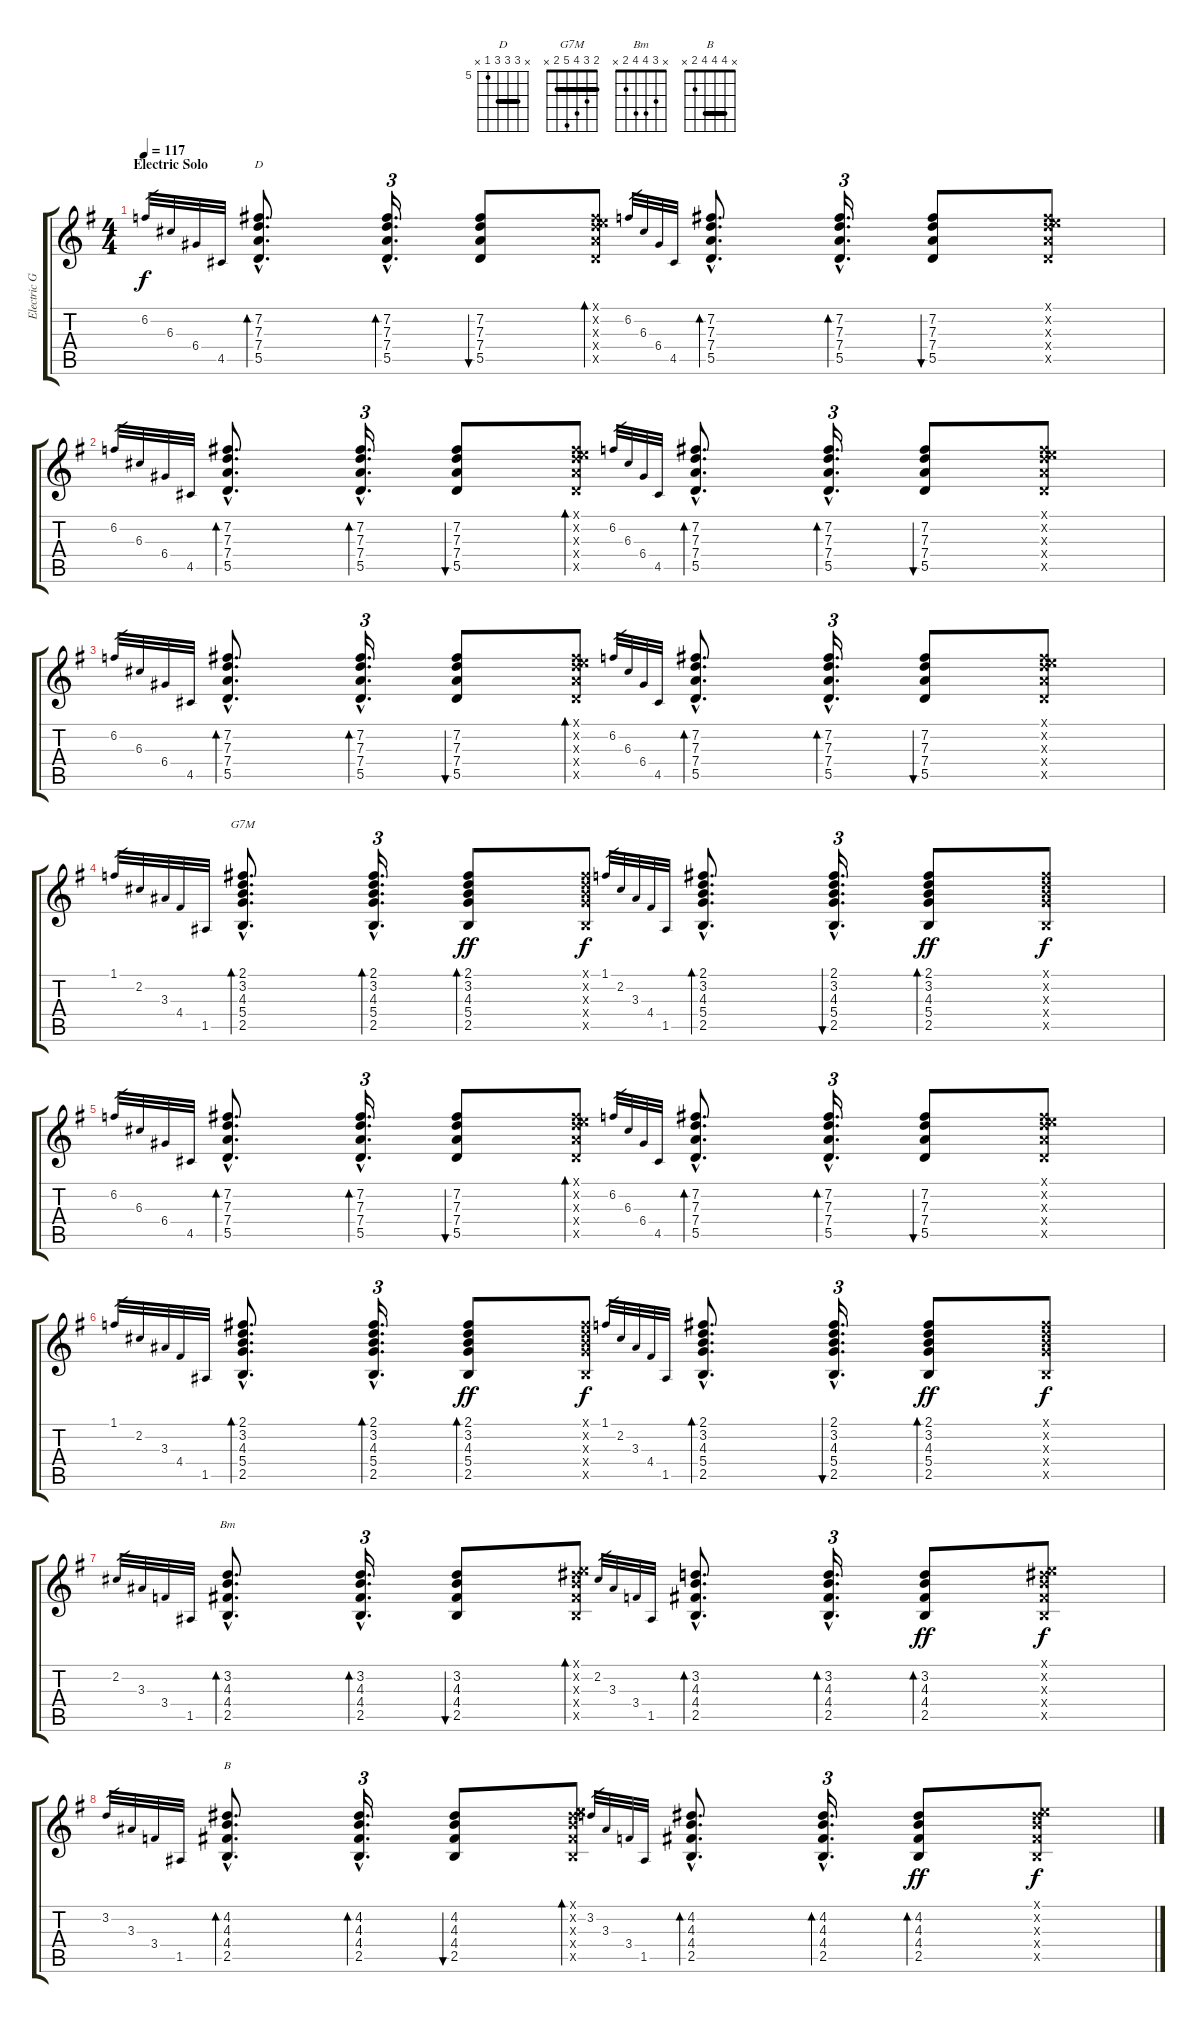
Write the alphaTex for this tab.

\track ("Electric Guitar" "Electric G") {instrument electricguitarjazz}
\staff {score tabs}
\tuning (E4 B3 G3 D3 A2 E2) {hide}
\chord ("D" x 7 7 7 5 x) {firstfret 5 barre 7}
\chord ("G7M" 2 3 4 5 2 x) {barre 2}
\chord ("Bm" x 3 4 4 2 x)
\chord ("B" x 4 4 4 2 x) {barre 4}
\ts (4 4)
\section ("" "Electric Solo")
\tempo 117
\clef g2
\ks g
6.2.32{gr dy f} 6.3.32{gr} 6.4.32{gr} 4.5.32{gr} (7.2{hac} 7.3{hac} 7.4{hac} 5.5{hac}).8{d bd 30 ch "D"} (7.2{hac} 7.3{hac} 7.4{hac} 5.5{hac}).16{d tu (3 2) bd 30} (7.2 7.3 7.4 5.5).8{bu 30} (0.1{x} 7.2{x} 7.3{x} 7.4{x} 5.5{x}).8{bd 30} 6.2.32{gr} 6.3.32{gr} 6.4.32{gr} 4.5.32{gr} (7.2{hac} 7.3{hac} 7.4{hac} 5.5{hac}).8{d bd 30} (7.2{hac} 7.3{hac} 7.4{hac} 5.5{hac}).16{d tu (3 2) bd 30} (7.2 7.3 7.4 5.5).8{bu 30} (0.1{x} 7.2{x} 7.3{x} 7.4{x} 5.5{x}).8 |
6.2.32{gr} 6.3.32{gr} 6.4.32{gr} 4.5.32{gr} (7.2{hac} 7.3{hac} 7.4{hac} 5.5{hac}).8{d bd 30} (7.2{hac} 7.3{hac} 7.4{hac} 5.5{hac}).16{d tu (3 2) bd 30} (7.2 7.3 7.4 5.5).8{bu 30} (0.1{x} 7.2{x} 7.3{x} 7.4{x} 5.5{x}).8{bd 30} 6.2.32{gr} 6.3.32{gr} 6.4.32{gr} 4.5.32{gr} (7.2{hac} 7.3{hac} 7.4{hac} 5.5{hac}).8{d bd 30} (7.2{hac} 7.3{hac} 7.4{hac} 5.5{hac}).16{d tu (3 2) bd 30} (7.2 7.3 7.4 5.5).8{bu 30} (0.1{x} 7.2{x} 7.3{x} 7.4{x} 5.5{x}).8 |
6.2.32{gr} 6.3.32{gr} 6.4.32{gr} 4.5.32{gr} (7.2{hac} 7.3{hac} 7.4{hac} 5.5{hac}).8{d bd 30} (7.2{hac} 7.3{hac} 7.4{hac} 5.5{hac}).16{d tu (3 2) bd 30} (7.2 7.3 7.4 5.5).8{bu 30} (0.1{x} 7.2{x} 7.3{x} 7.4{x} 5.5{x}).8{bd 30} 6.2.32{gr} 6.3.32{gr} 6.4.32{gr} 4.5.32{gr} (7.2{hac} 7.3{hac} 7.4{hac} 5.5{hac}).8{d bd 30} (7.2{hac} 7.3{hac} 7.4{hac} 5.5{hac}).16{d tu (3 2) bd 30} (7.2 7.3 7.4 5.5).8{bu 30} (0.1{x} 7.2{x} 7.3{x} 7.4{x} 5.5{x}).8 |
1.1.32{gr} 2.2.32{gr} 3.3.32{gr} 4.4.32{gr} 1.5.32{gr} (2.1{hac} 3.2{hac} 4.3{hac} 5.4{hac} 2.5{hac}).8{d bd 30 ch "G7M"} (2.1{hac} 3.2{hac} 4.3{hac} 5.4{hac} 2.5{hac}).16{d tu (3 2) bd 30} (2.1 3.2 4.3 5.4 2.5).8{bd 30 dy ff} (2.1{x} 3.2{x} 4.3{x} 5.4{x} 2.5{x}).8{dy f} 1.1.32{gr} 2.2.32{gr} 3.3.32{gr} 4.4.32{gr} 1.5.32{gr} (2.1{hac} 3.2{hac} 4.3{hac} 5.4{hac} 2.5{hac}).8{d bd 30} (2.1{hac} 3.2{hac} 4.3{hac} 5.4{hac} 2.5{hac}).16{d tu (3 2) bu 30} (2.1 3.2 4.3 5.4 2.5).8{bd 30 dy ff} (2.1{x} 3.2{x} 4.3{x} 5.4{x} 2.5{x}).8{dy f} |
6.2.32{gr} 6.3.32{gr} 6.4.32{gr} 4.5.32{gr} (7.2{hac} 7.3{hac} 7.4{hac} 5.5{hac}).8{d bd 30} (7.2{hac} 7.3{hac} 7.4{hac} 5.5{hac}).16{d tu (3 2) bd 30} (7.2 7.3 7.4 5.5).8{bu 30} (0.1{x} 7.2{x} 7.3{x} 7.4{x} 5.5{x}).8{bd 30} 6.2.32{gr} 6.3.32{gr} 6.4.32{gr} 4.5.32{gr} (7.2{hac} 7.3{hac} 7.4{hac} 5.5{hac}).8{d bd 30} (7.2{hac} 7.3{hac} 7.4{hac} 5.5{hac}).16{d tu (3 2) bd 30} (7.2 7.3 7.4 5.5).8{bu 30} (0.1{x} 7.2{x} 7.3{x} 7.4{x} 5.5{x}).8 |
1.1.32{gr} 2.2.32{gr} 3.3.32{gr} 4.4.32{gr} 1.5.32{gr} (2.1{hac} 3.2{hac} 4.3{hac} 5.4{hac} 2.5{hac}).8{d bd 30} (2.1{hac} 3.2{hac} 4.3{hac} 5.4{hac} 2.5{hac}).16{d tu (3 2) bd 30} (2.1 3.2 4.3 5.4 2.5).8{bd 30 dy ff} (2.1{x} 3.2{x} 4.3{x} 5.4{x} 2.5{x}).8{dy f} 1.1.32{gr} 2.2.32{gr} 3.3.32{gr} 4.4.32{gr} 1.5.32{gr} (2.1{hac} 3.2{hac} 4.3{hac} 5.4{hac} 2.5{hac}).8{d bd 30} (2.1{hac} 3.2{hac} 4.3{hac} 5.4{hac} 2.5{hac}).16{d tu (3 2) bu 30} (2.1 3.2 4.3 5.4 2.5).8{bd 30 dy ff} (2.1{x} 3.2{x} 4.3{x} 5.4{x} 2.5{x}).8{dy f} |
2.2.32{gr} 3.3.32{gr} 3.4.32{gr} 1.5.32{gr} (3.2{hac} 4.3{hac} 4.4{hac} 2.5{hac}).8{d bd 30 ch "Bm"} (3.2{hac} 4.3{hac} 4.4{hac} 2.5{hac}).16{d tu (3 2) bd 30} (3.2 4.3 4.4 2.5).8{bu 30} (0.1{x} 4.2{x} 4.3{x} 4.4{x} 2.5{x}).8{bd 30} 2.2.32{gr} 3.3.32{gr} 3.4.32{gr} 1.5.32{gr} (3.2{hac} 4.3{hac} 4.4{hac} 2.5{hac}).8{d bd 30} (3.2{hac} 4.3{hac} 4.4{hac} 2.5{hac}).16{d tu (3 2) bd 30} (3.2 4.3 4.4 2.5).8{bd 30 dy ff} (0.1{x} 4.2{x} 4.3{x} 4.4{x} 2.5{x}).8{dy f} |
3.2.32{gr} 3.3.32{gr} 3.4.32{gr} 1.5.32{gr} (4.2{hac} 4.3{hac} 4.4{hac} 2.5{hac}).8{d bd 30 ch "B"} (4.2{hac} 4.3{hac} 4.4{hac} 2.5{hac}).16{d tu (3 2) bd 30} (4.2 4.3 4.4 2.5).8{bu 30} (0.1{x} 4.2{x} 4.3{x} 4.4{x} 2.5{x}).8{bd 30} 3.2.32{gr} 3.3.32{gr} 3.4.32{gr} 1.5.32{gr} (4.2{hac} 4.3{hac} 4.4{hac} 2.5{hac}).8{d bd 30} (4.2{hac} 4.3{hac} 4.4{hac} 2.5{hac}).16{d tu (3 2) bd 30} (4.2 4.3 4.4 2.5).8{bd 30 dy ff} (0.1{x} 4.2{x} 4.3{x} 4.4{x} 2.5{x}).8{dy f}
